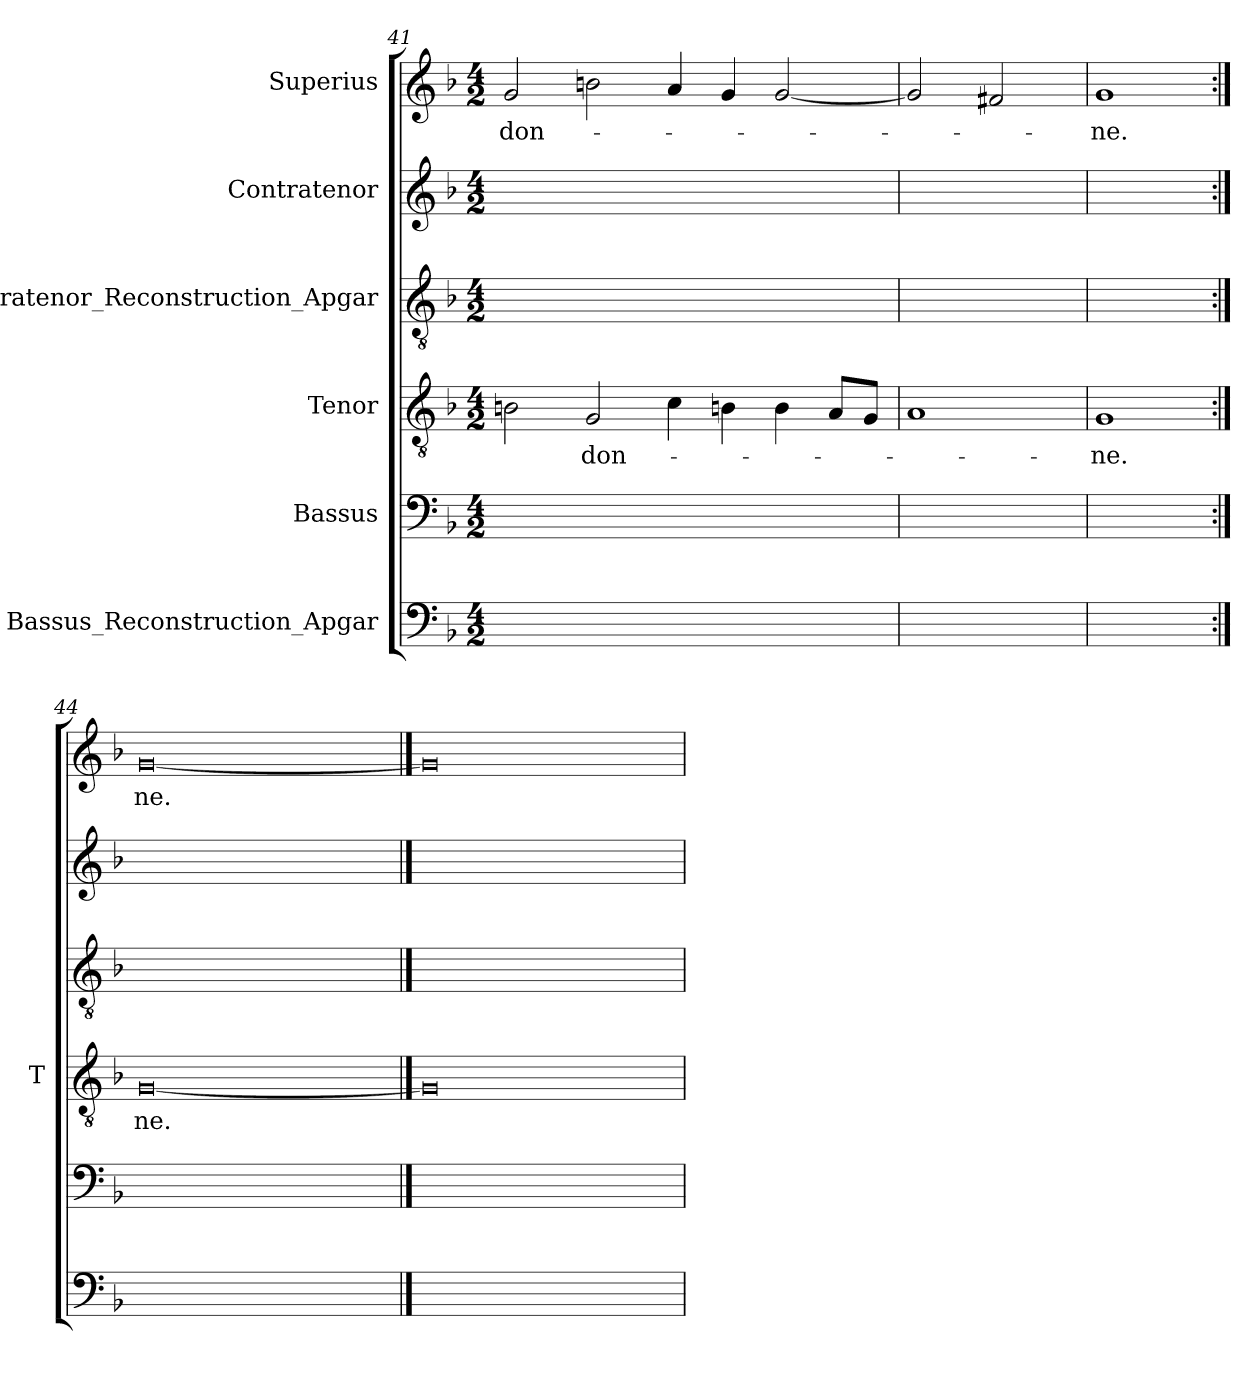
**kern	**kern	**kern	**text	**kern	**kern	**kern	**text
*part6	*part5	*part4	*part4	*part3	*part2	*part1	*part1
*staff6	*staff5	*staff4	*staff4	*staff3	*staff2	*staff1	*staff1
*I"Bassus_Reconstruction_Apgar	*I"Bassus	*I"Tenor	*	*I"Contratenor_Reconstruction_Apgar	*I"Contratenor	*I"Superius	*
*	*	*I'T	*	*	*	*	*
*clefF4	*clefF4	*clefGv2	*	*clefGv2	*clefG2	*clefG2	*
*k[b-]	*k[b-]	*k[b-]	*	*k[b-]	*k[b-]	*k[b-]	*
*M4/2	*M4/2	*M4/2	*	*M4/2	*M4/2	*M4/2	*
=41	=41	=41	=41	=41	=41	=41	=41
0ryy	0ryy	2Bn	.	0ryy	0ryy	2g	don-
.	.	2G	don-	.	.	2b	.
.	.	4c	.	.	.	4a	.
.	.	4Bn	.	.	.	4g	.
.	.	4B	.	.	.	[2g	.
.	.	8AL	.	.	.	.	.
.	.	8GJ	.	.	.	.	.
=42	=42	=42	=42	=42	=42	=42	=42
1ryy	1ryy	1A	.	1ryy	1ryy	2g]	.
.	.	.	.	.	.	2f#X	.
=43	=43	=43	=43	=43	=43	=43	=43
1ryy	1ryy	1G	-ne.	1ryy	1ryy	1g	-ne.
=44:|!	=44:|!	=44:|!	=44:|!	=44:|!	=44:|!	=44:|!	=44:|!
0ryy	0ryy	[0G	-ne.	0ryy	0ryy	[0g	-ne.
==45	==45	==45	==45	==45	==45	==45	==45
0ryy	0ryy	0G]	.	0ryy	0ryy	0g]	.
=	=	=	=	=	=	=	=
*-	*-	*-	*-	*-	*-	*-	*-
